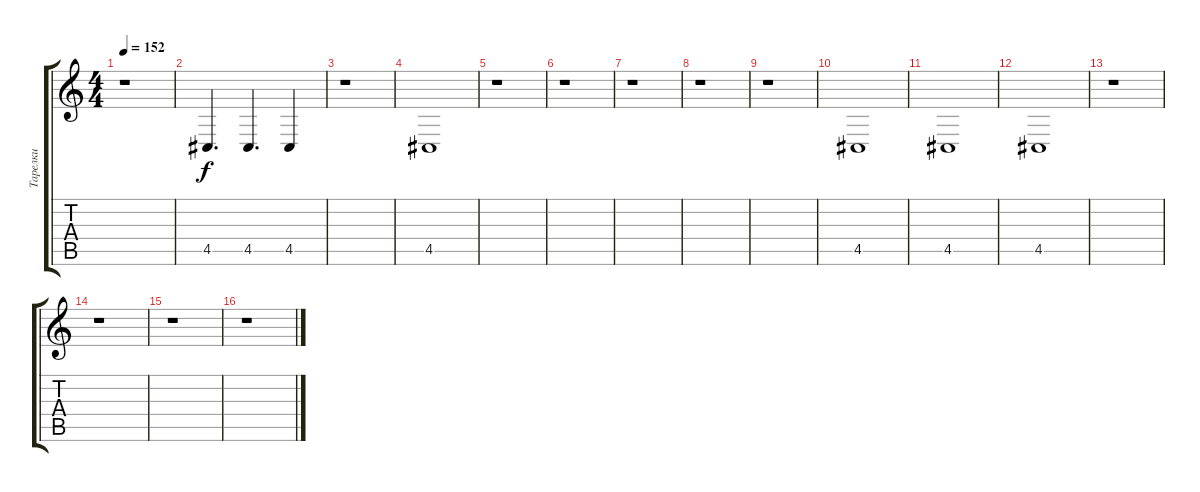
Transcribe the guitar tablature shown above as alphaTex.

\track ("Тарелки" "Тарелки") {instrument acousticgrandpiano}
\staff {score tabs}
\tuning (E4 B3 G3 D3 A2 E2) {hide}
\ts (4 4)
\tempo 152
\clef g2
\ks c
r.1{dy f} |
4.5.4{d} 4.5.4{d} 4.5.4 |
r.1 |
4.5.1 |
r.1 |
r.1 |
r.1 |
r.1 |
r.1 |
4.5.1 |
4.5.1 |
4.5.1 |
r.1 |
r.1 |
r.1 |
r.1
